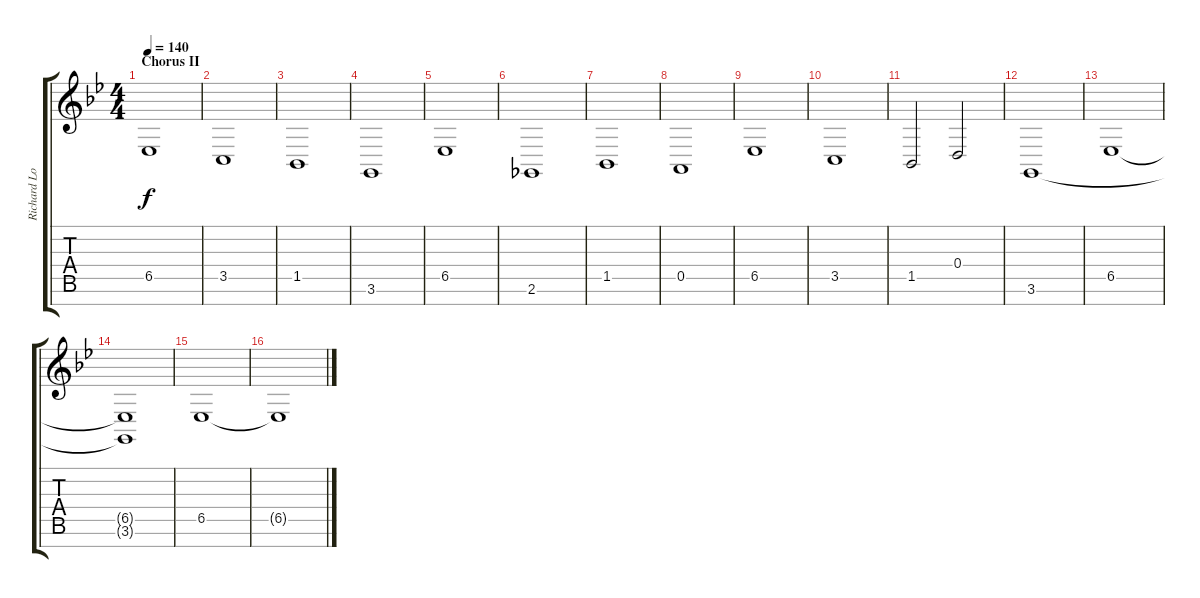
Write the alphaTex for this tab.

\track ("Richard Locker - Cello" "Richard Lo") {instrument cello}
\staff {score tabs}
\tuning (E4 B3 G3 D3 A2 E2 B1) {hide}
\ts (4 4)
\section ("" "Chorus II")
\tempo 140
\clef g2
\ks bb
6.5.1{dy f} |
3.5.1 |
1.5.1 |
3.6.1 |
6.5.1 |
2.6.1 |
1.5.1 |
0.5.1 |
6.5.1 |
3.5.1 |
1.5.2 0.4.2 |
3.6.1 |
6.5.1 |
(6.5{t} 3.6{t}).1 |
6.5.1 |
6.5{t}.1
